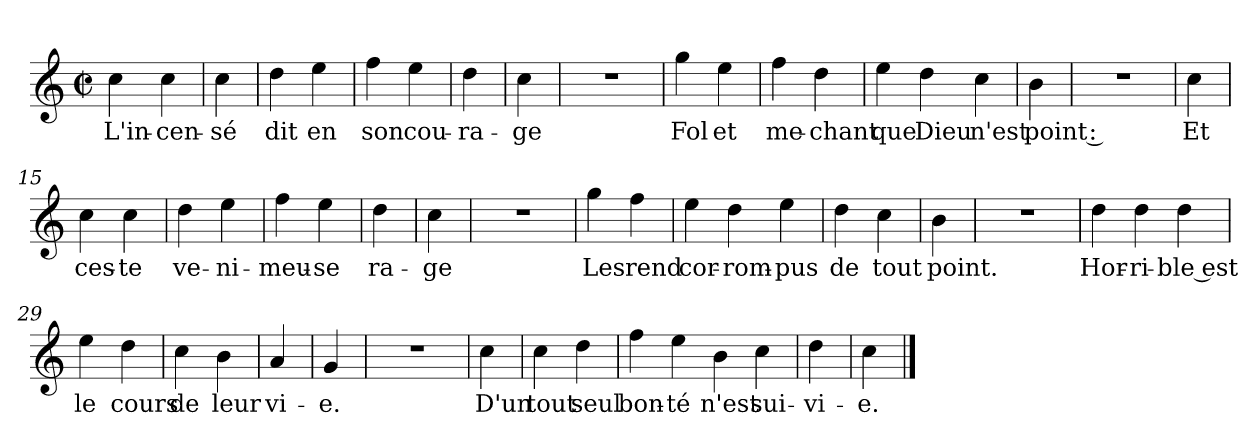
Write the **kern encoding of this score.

**kern	**text
*part1	*part1
*staff1	*staff1
*clefG2	*
*k[]	*
*C:	*
*M2/2	*
*met(c|)	*
=1	=1
4cc	L'in-
4cc	-cen-
=2	=2
4cc	-sé
=3	=3
4dd	dit
4ee	en
=4	=4
4ff	son
4ee	cou-
=5	=5
4dd	-ra-
=6	=6
4cc	-ge
=7	=7
1r	.
=8	=8
4gg	Fol
4ee	et
=9	=9
4ff	me-
4dd	-chant
=10	=10
4ee	que
4dd	Dieu
4cc	n'est
=12	=12
4b	point :
=13	=13
1r	.
=14	=14
4cc	Et
=15	=15
4cc	ces-
4cc	-te
=16	=16
4dd	ve-
4ee	-ni-
=17	=17
4ff	-meu-
4ee	-se
=18	=18
4dd	ra-
=19	=19
4cc	-ge
=20	=20
1r	.
=21	=21
4gg	Les
4ff	rend
=22	=22
4ee	cor-
4dd	-rom-
4ee	-pus
=24	=24
4dd	de
4cc	tout
=25	=25
4b	point.
=26	=26
1r	.
=27	=27
4dd	Hor-
4dd	-ri-
4dd	-ble est
=29	=29
4ee	le
4dd	cours
=30	=30
4cc	de
4b	leur
=31	=31
4a	vi-
=32	=32
4g	-e.
=33	=33
1r	.
=34	=34
4cc	D'un
=35	=35
4cc	tout
4dd	seul
=36	=36
4ff	bon-
4ee	-té
4b	n'est
4cc	sui-
=39	=39
4dd	-vi-
=40	=40
4cc	-e.
==	==
*-	*-
